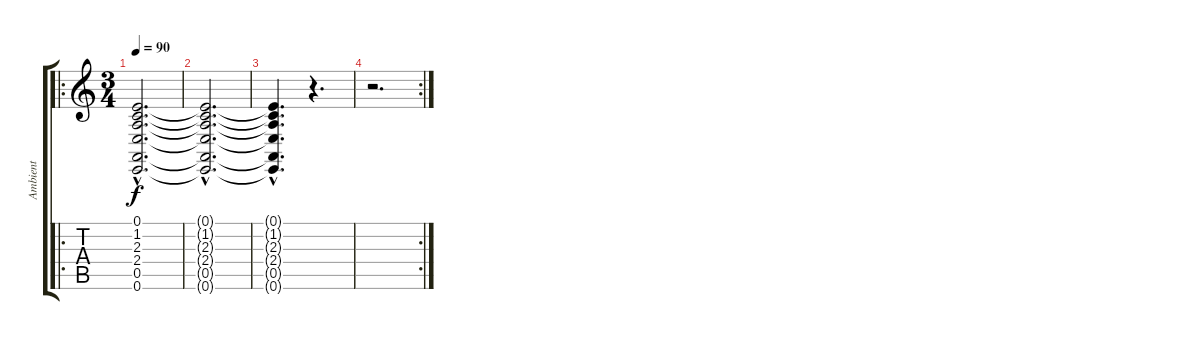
\track ("Ambient" "Ambient") {instrument stringensemble2}
\staff {score tabs}
\tuning (E4 B3 G3 D3 A2 E2) {hide}
\ro
\ts (3 4)
\tempo 90
\clef g2
\ks c
(0.1{hac} 1.2{hac} 2.3{hac} 2.4{hac} 0.5{hac} 0.6{hac}).2{d dy f instrument stringensemble2} |
(0.1{hac t} 1.2{hac t} 2.3{hac t} 2.4{hac t} 0.5{hac t} 0.6{hac t}).2{d} |
(0.1{hac t} 1.2{hac t} 2.3{hac t} 2.4{hac t} 0.5{hac t} 0.6{hac t}).4{d} r.4{d} |
\rc 2
r.2{d}
